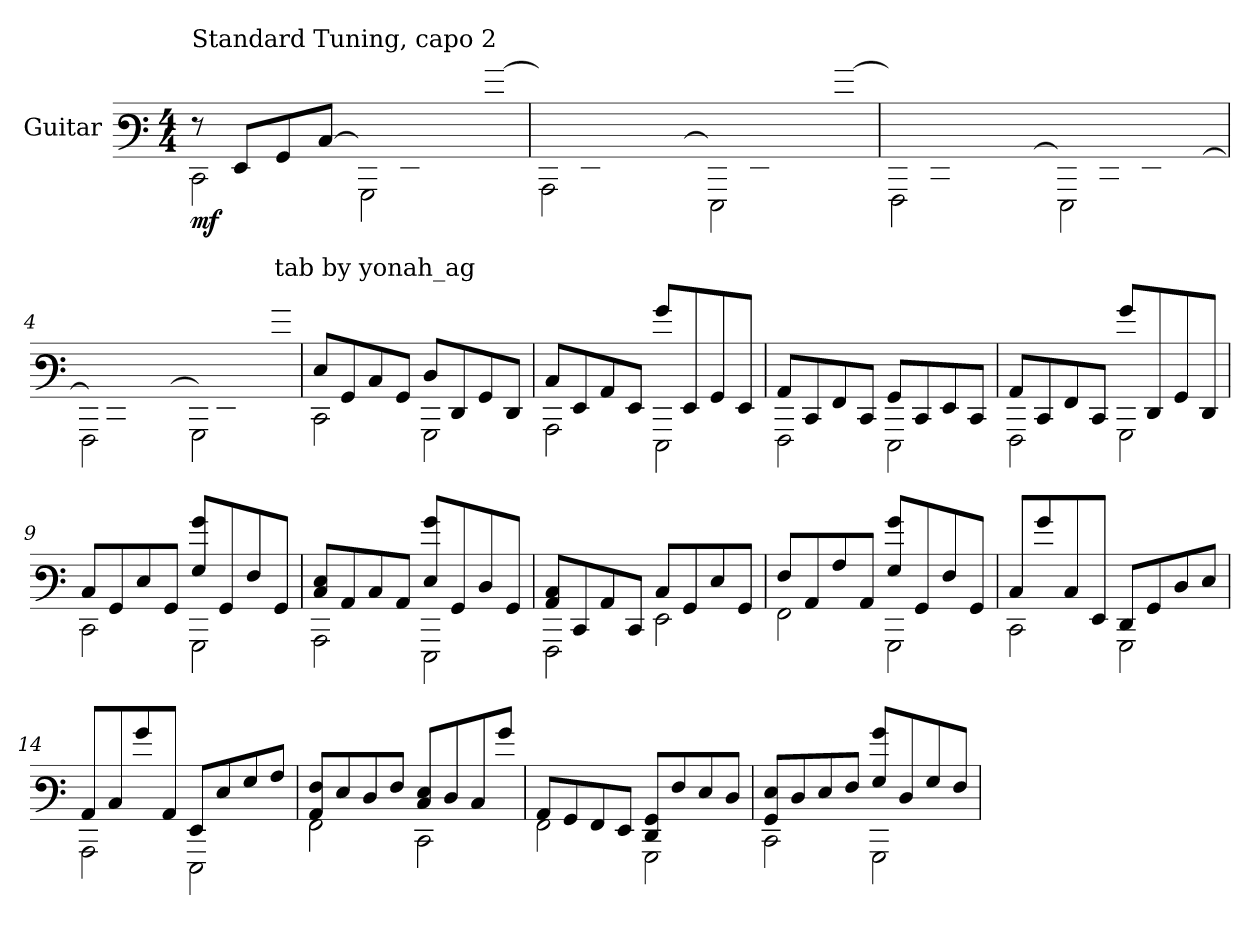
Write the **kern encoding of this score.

**kern	**dynam
*part1	*part1
*staff1	*staff1
*I"Guitar	*
*I'Guitar	*
*stria6	*
*	*
*ITrd6c10	*
*k[f#c#]	*
*M4/4	*
*MM66	*
=1	=1
*^	*
!LO:TX:a:t=Standard Tuning, capo 2	!	!
!	!	!LO:DY:b
8r	2DDDi\	mf
8FFF#j/L	.	.
8AAAZ/	.	.
[8DDV/J	.	.
8DD/Lyy]	2AAAAi\	.
8EEEZ/	.	.
8AAAZ/	.	.
[8c#Z/J	.	.
=2	=2	=2
8c#/Lyy]	2BBBBZ\	.
8FFF#j/	.	.
8BBBi/	.	.
[8DDV/J	.	.
8DD/Lyy]	2FFFF#Z\	.
8FFF#j/	.	.
8AAAZ/	.	.
[8c#Z/J	.	.
=3	=3	=3
8c#/Lyy]	2GGGGV\	.
8DDDi/	.	.
8GGGN/	.	.
[8BBBj/J	.	.
8BBB/Lyy]	2FFFF#Z\	.
8DDDi/	.	.
8FFF#j/	.	.
[8AAAZ/J	.	.
=4	=4	=4
8AAA/Lyy]	2GGGGV\	.
8DDDi/	.	.
8GGGN/	.	.
[8BBBj/J	.	.
8BBB/Lyy]	2AAAAi\	.
8EEEZ/	.	.
8AAAZ/	.	.
!LO:TX:a:t=tab by yonah_ag	!	!
8c#Z/J	.	.
!!LO:LB:g=z	!!
=5	=5	=5
8FF#Z/L	2DDDi\	.
8AAAZ/	.	.
8DDV/	.	.
8AAAZ/J	.	.
8EEN/L	2AAAAi\	.
8EEEZ/	.	.
8AAAZ/	.	.
8EEEZ/J	.	.
=6	=6	=6
8DDV/L	2BBBBZ\	.
8FFF#j/	.	.
8BBBi/	.	.
8FFF#j/J	.	.
8c#Z/L	2FFFF#Z\	.
8FFF#j/	.	.
8AAAZ/	.	.
8FFF#j/J	.	.
=7	=7	=7
8BBBj/L	2GGGGV\	.
8DDDi/	.	.
8GGGN/	.	.
8DDDi/J	.	.
8AAAZ/L	2FFFF#Z\	.
8DDDi/	.	.
8FFF#j/	.	.
8DDDi/J	.	.
=8	=8	=8
8BBBj/L	2GGGGV\	.
8DDDi/	.	.
8GGGN/	.	.
8DDDi/J	.	.
8c#Z/L	2AAAAi\	.
8EEEZ/	.	.
8AAAZ/	.	.
8EEEZ/J	.	.
!!LO:LB:g=z	!!
=9	=9	=9
8DDV/L	2DDDi\	.
8AAAZ/	.	.
8FF#Z/	.	.
8AAAZ/J	.	.
8AAN/ 8c#Z/L	2AAAAi\	.
8AAAZ/	.	.
8GGV/	.	.
8AAAZ/J	.	.
!!LO:LB:g=z	!!
=10	=10	=10
8DDV/ 8FF#Z/L	2BBBBZ\	.
8BBBj/	.	.
8DDV/	.	.
8BBBj/J	.	.
8FF#Z/ 8c#Z/L	2FFFF#Z\	.
8AAAZ/	.	.
8EEN/	.	.
8AAAZ/J	.	.
=11	=11	=11
8BBBj/ 8DDV/L	2GGGGV\	.
8DDDi/	.	.
8BBBj/	.	.
8DDDi/J	.	.
8DDV/L	2FFF#j\	.
8AAAZ/	.	.
8FF#Z/	.	.
8AAAZ/J	.	.
=12	=12	=12
8GGV/L	2GGGi\	.
8BBBj/	.	.
8BBV/	.	.
8BBBj/J	.	.
8AAN/ 8c#Z/L	2AAAAi\	.
8AAAZ/	.	.
8GGV/	.	.
8AAAZ/J	.	.
=13	=13	=13
8DDV/L	2DDDi\	.
8c#Z/	.	.
8DDV/	.	.
8FFF#j/J	.	.
8EEEZ/L	2AAAAi\	.
8AAAZ/	.	.
8EEN/	.	.
8FF#Z/J	.	.
!!LO:LB:g=z	!!
=14	=14	=14
8BBBi/L	2BBBBZ\	.
8DDV/	.	.
8c#Z/	.	.
8BBBi/J	.	.
8FFF#j/L	2FFFF#Z\	.
8FF#Z/	.	.
8AAN/	.	.
8BBN/J	.	.
!!LO:LB:g=z	!!
=15	=15	=15
8BBBj/ 8GGV/L	2GGGi\	.
8FF#Z/	.	.
8EEN/	.	.
8GGV/J	.	.
8DDV/ 8FF#Z/L	2DDDi\	.
8EEN/	.	.
8DDV/	.	.
8c#Z/J	.	.
=16	=16	=16
8BBBj/L	2GGGi\	.
8AAAZ/	.	.
8GGGi/	.	.
8FFF#j/J	.	.
8EEEZ/ 8AAAZ/L	2AAAAi\	.
8GGV/	.	.
8FF#Z/	.	.
8EEN/J	.	.
=17	=17	=17
8AAAZ/ 8FF#Z/L	2DDDV\	.
8EEN/	.	.
8FF#Z/	.	.
8GGV/J	.	.
8AAV/ 8c#j/L	2AAAAV\	.
8EEV/	.	.
8AAV/	.	.
8GGN/J	.	.
*v	*v	*
=	=
*-	*-
